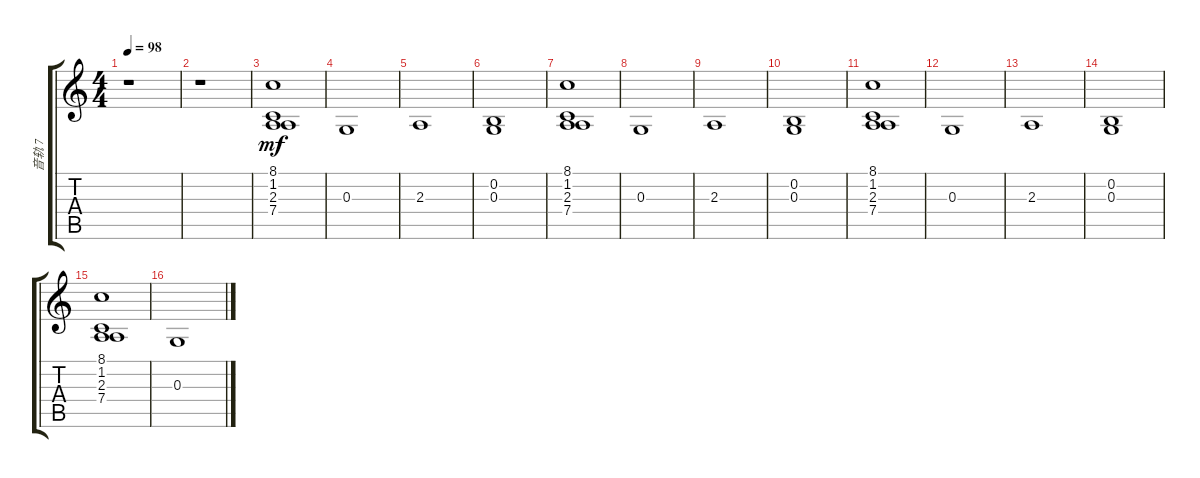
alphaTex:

\track ("音轨 7" "音轨 7") {instrument synthvoice}
\staff {score tabs}
\tuning (E4 B3 G3 D3 A2 E2) {hide}
\ts (4 4)
\tempo 98
\clef g2
\ks c
r.1{dy mp} |
r.1 |
(8.1 1.2 2.3 7.4).1{dy mf} |
0.3.1 |
2.3.1 |
(0.2 0.3).1 |
(8.1 1.2 2.3 7.4).1 |
0.3.1 |
2.3.1 |
(0.2 0.3).1 |
(8.1 1.2 2.3 7.4).1 |
0.3.1 |
2.3.1 |
(0.2 0.3).1 |
(8.1 1.2 2.3 7.4).1 |
0.3.1
